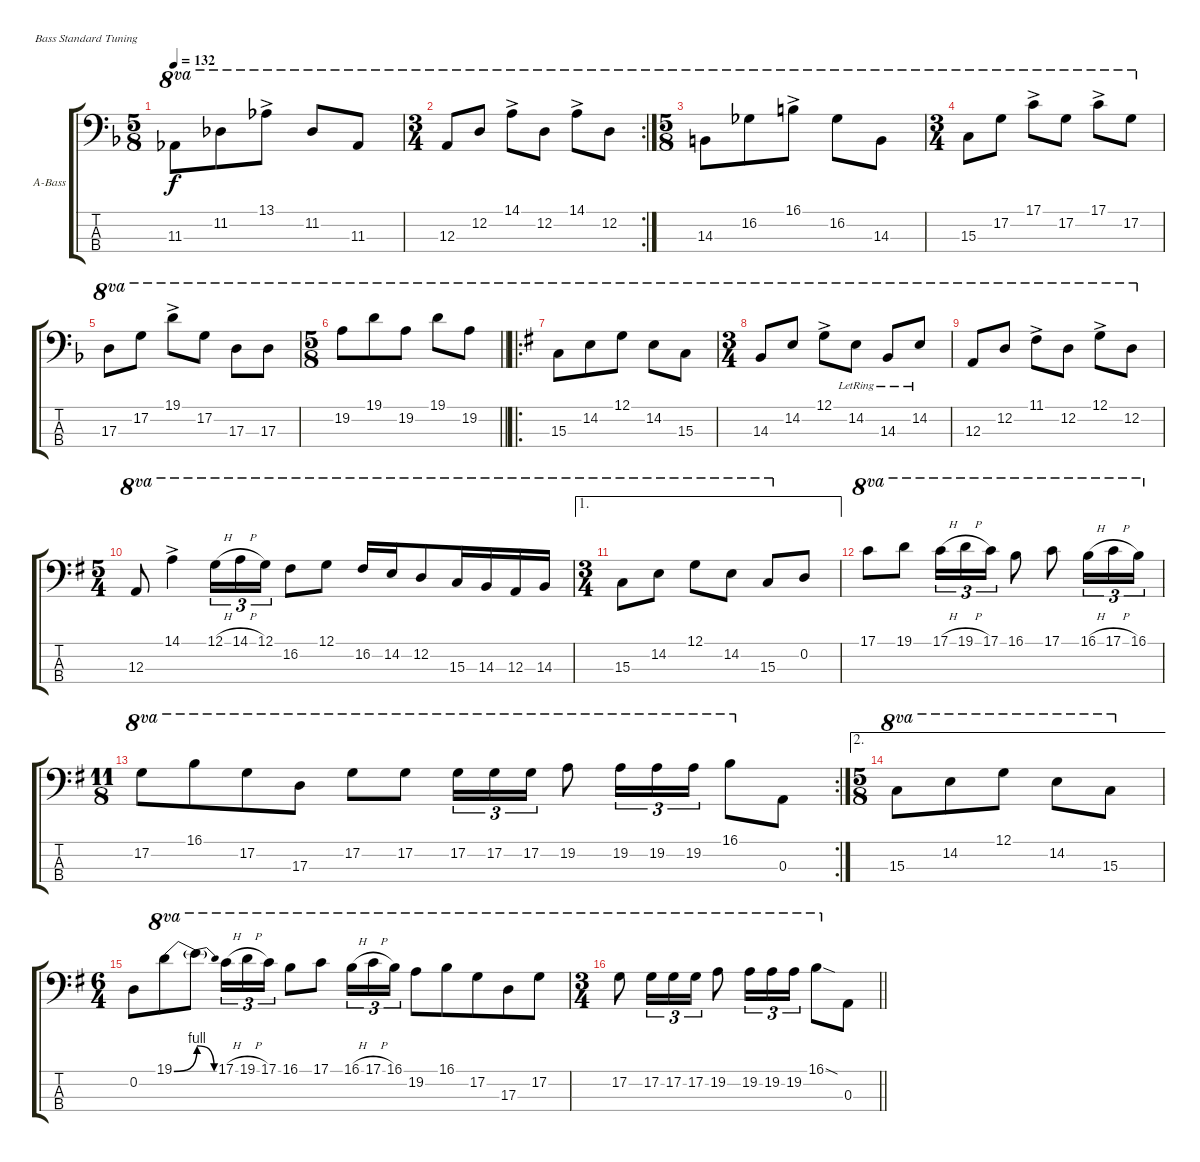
\bracketExtendMode groupsimilarinstruments
\firstSystemTrackNameOrientation horizontal
\otherSystemsTrackNameOrientation horizontal
\track ("Bass" "A-Bass") {instrument distortionguitar}
\staff {score tabs}
\tuning (G2 D2 A1 E1)
\ts (5 8)
\beaming (8 3 2)
\tempo 132
\clef f4
\ks f
11.3.8{ot 8va dy f} 11.2.8{ot 8va} 13.1{ac}.8{ot 8va} 11.2.8{ot 8va} 11.3.8{ot 8va} |
\rc 2
\ts (3 4)
\beaming (8 2 2 2)
12.3.8{ot 8va} 12.2.8{ot 8va} 14.1{ac}.8{ot 8va} 12.2.8{ot 8va} 14.1{ac}.8{ot 8va} 12.2.8{ot 8va} |
\ts (5 8)
\beaming (8 3 2)
14.3.8{ot 8va} 16.2.8{ot 8va} 16.1{ac}.8{ot 8va} 16.2.8{ot 8va} 14.3.8{ot 8va} |
\ts (3 4)
\beaming (8 2 2 2)
15.3.8{ot 8va} 17.2.8{ot 8va} 17.1{ac}.8{ot 8va} 17.2.8{ot 8va} 17.1{ac}.8{ot 8va} 17.2.8{ot 8va} |
17.3.8{ot 8va} 17.2.8{ot 8va} 19.1{ac}.8{ot 8va} 17.2.8{ot 8va} 17.3.8{ot 8va} 17.3.8{ot 8va} |
\ts (5 8)
\beaming (8 3 2)
\barLineRight lightlight
19.2.8{ot 8va} 19.1.8{ot 8va} 19.2.8{ot 8va} 19.1.8{ot 8va} 19.2.8{ot 8va} |
\ro
\ks g
15.3.8{ot 8va} 14.2.8{ot 8va} 12.1.8{ot 8va} 14.2.8{ot 8va} 15.3.8{ot 8va} |
\ts (3 4)
\beaming (8 2 2 2)
14.3.8{ot 8va} 14.2.8{ot 8va} 12.1{ac}.8{ot 8va} 14.2{lr}.8{ot 8va} 14.3{lr}.8{ot 8va} 14.2{lr}.8{ot 8va} |
12.3.8{ot 8va} 12.2.8{ot 8va} 11.1{ac}.8{ot 8va} 12.2.8{ot 8va} 12.1{ac}.8{ot 8va} 12.2.8{ot 8va} |
\ts (5 4)
\beaming (8 6 4)
12.3.8{ot 8va} 14.1{ac}.4{ot 8va} 12.1{h}.16{tu (3 2) ot 8va} 14.1{h}.16{tu (3 2) ot 8va} 12.1.16{tu (3 2) ot 8va} 16.2.8{ot 8va} 12.1.8{ot 8va} 16.2.16{ot 8va} 14.2.16{ot 8va} 12.2.8{ot 8va} 15.3.16{ot 8va} 14.3.16{ot 8va} 12.3.16{ot 8va} 14.3.16{ot 8va} |
\ae 1
\ts (3 4)
\beaming (8 2 2 2)
15.3.8{ot 8va} 14.2.8{ot 8va} 12.1.8{ot 8va} 14.2.8{ot 8va} 15.3.8{ot 8va} 0.2.8 |
17.1.8{ot 8va} 19.1.8{ot 8va} 17.1{h}.16{tu (3 2) ot 8va} 19.1{h}.16{tu (3 2) ot 8va} 17.1.16{tu (3 2) ot 8va} 16.1.8{ot 8va} 17.1.8{ot 8va} 16.1{h}.16{tu (3 2) ot 8va} 17.1{h}.16{tu (3 2) ot 8va} 16.1.16{tu (3 2) ot 8va} |
\rc 2
\ts (11 8)
\beaming (8 3 3 3 2)
17.2.8{ot 8va} 16.1.8{ot 8va} 17.2.8{ot 8va beam merge} 17.3.8{ot 8va beam split} 17.2.8{ot 8va} 17.2.8{ot 8va} 17.2.16{tu (3 2) ot 8va} 17.2.16{tu (3 2) ot 8va} 17.2.16{tu (3 2) ot 8va} 19.2.8{ot 8va} 19.2.16{tu (3 2) ot 8va} 19.2.16{tu (3 2) ot 8va} 19.2.16{tu (3 2) ot 8va} 16.1.8{ot 8va} 0.3.8 |
\ae 2
\ts (5 8)
\beaming (8 3 2)
15.3.8{ot 8va} 14.2.8{ot 8va} 12.1.8{ot 8va} 14.2.8{ot 8va} 15.3.8{ot 8va} |
\ts (6 4)
\beaming (8 6 6)
0.2.8 19.1{be (bend 0 0 60 4)}.8{ot 8va} 19.1{be (release 0 4 60 0) t}.8{ot 8va} 17.1{h}.16{tu (3 2) ot 8va} 19.1{h}.16{tu (3 2) ot 8va} 17.1.16{tu (3 2) ot 8va} 16.1.8{ot 8va} 17.1.8{ot 8va} 16.1{h}.16{tu (3 2) ot 8va} 17.1{h}.16{tu (3 2) ot 8va} 16.1.16{tu (3 2) ot 8va} 19.2.8{ot 8va} 16.1.8{ot 8va} 17.2.8{ot 8va} 17.3.8{ot 8va} 17.2.8{ot 8va} |
\ts (3 4)
\beaming (8 2 2 2)
\barLineRight lightlight
17.2.8{ot 8va} 17.2.16{tu (3 2) ot 8va} 17.2.16{tu (3 2) ot 8va} 17.2.16{tu (3 2) ot 8va} 19.2.8{ot 8va} 19.2.16{tu (3 2) ot 8va} 19.2.16{tu (3 2) ot 8va} 19.2.16{tu (3 2) ot 8va} 16.1{sod}.8{ot 8va} 0.3.8
